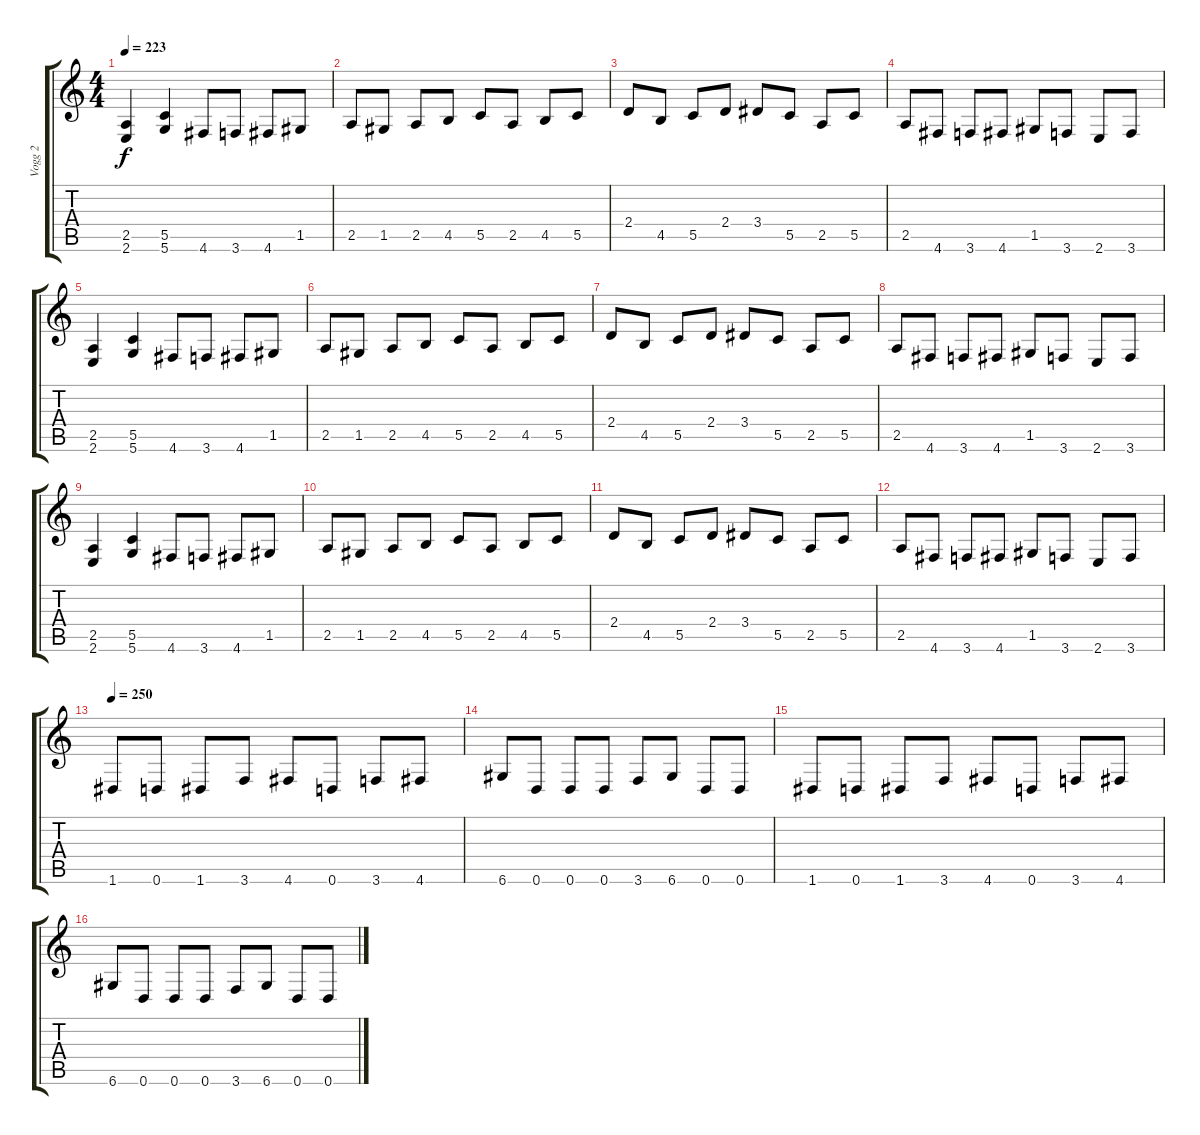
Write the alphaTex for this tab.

\track ("Vogg 2" "Vogg 2") {instrument distortionguitar}
\staff {score tabs}
\tuning (D4 A3 F3 C3 G2 D2) {hide}
\ts (4 4)
\tempo 223
\clef g2
\ks c
(2.5 2.6).4{dy f} (5.5 5.6).4 4.6.8 3.6.8 4.6.8 1.5.8 |
2.5.8 1.5.8 2.5.8 4.5.8 5.5.8 2.5.8 4.5.8 5.5.8 |
2.4.8 4.5.8 5.5.8 2.4.8 3.4.8 5.5.8 2.5.8 5.5.8 |
2.5.8 4.6.8 3.6.8 4.6.8 1.5.8 3.6.8 2.6.8 3.6.8 |
(2.5 2.6).4 (5.5 5.6).4 4.6.8 3.6.8 4.6.8 1.5.8 |
2.5.8 1.5.8 2.5.8 4.5.8 5.5.8 2.5.8 4.5.8 5.5.8 |
2.4.8 4.5.8 5.5.8 2.4.8 3.4.8 5.5.8 2.5.8 5.5.8 |
2.5.8 4.6.8 3.6.8 4.6.8 1.5.8 3.6.8 2.6.8 3.6.8 |
(2.5 2.6).4 (5.5 5.6).4 4.6.8 3.6.8 4.6.8 1.5.8 |
2.5.8 1.5.8 2.5.8 4.5.8 5.5.8 2.5.8 4.5.8 5.5.8 |
2.4.8 4.5.8 5.5.8 2.4.8 3.4.8 5.5.8 2.5.8 5.5.8 |
2.5.8 4.6.8 3.6.8 4.6.8 1.5.8 3.6.8 2.6.8 3.6.8 |
\tempo 250
1.6.8 0.6.8 1.6.8 3.6.8 4.6.8 0.6.8 3.6.8 4.6.8 |
6.6.8 0.6.8 0.6.8 0.6.8 3.6.8 6.6.8 0.6.8 0.6.8 |
1.6.8 0.6.8 1.6.8 3.6.8 4.6.8 0.6.8 3.6.8 4.6.8 |
6.6.8 0.6.8 0.6.8 0.6.8 3.6.8 6.6.8 0.6.8 0.6.8
